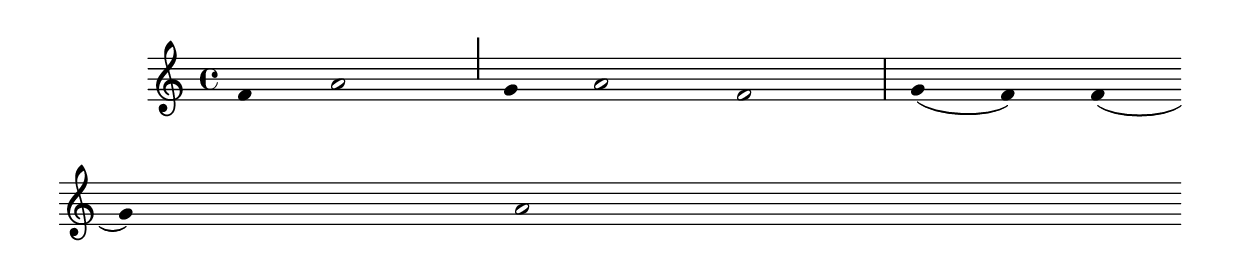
\version "2.3.8"


\header {
texidoc = "Modern  transcriptions  of gregrorian music.
Gregorian music has no measure, no stems; it uses only half and quarter notes,
and two types of barlines, a short one indicating a rest, and a second one
indicating a breath mark."
}


barOne =  { \once \override Staff.BarLine  #'bar-size = #2
	\bar "|" }
barTwo =  { \once \override Staff.BarLine  #'extra-offset = #'(0 . 2)

		\once \override Staff.BarLine  #'bar-size = #2
	\bar "|" }
\score {

 \relative c' {
	\set Score.timing = ##f
	\override Staff.Stem  #'transparent = ##t
	f4 a2 \barTwo g4 a2  f2 \barOne g4( f) f(
	\bar "empty" 
	\break
	g) a2
}

}
